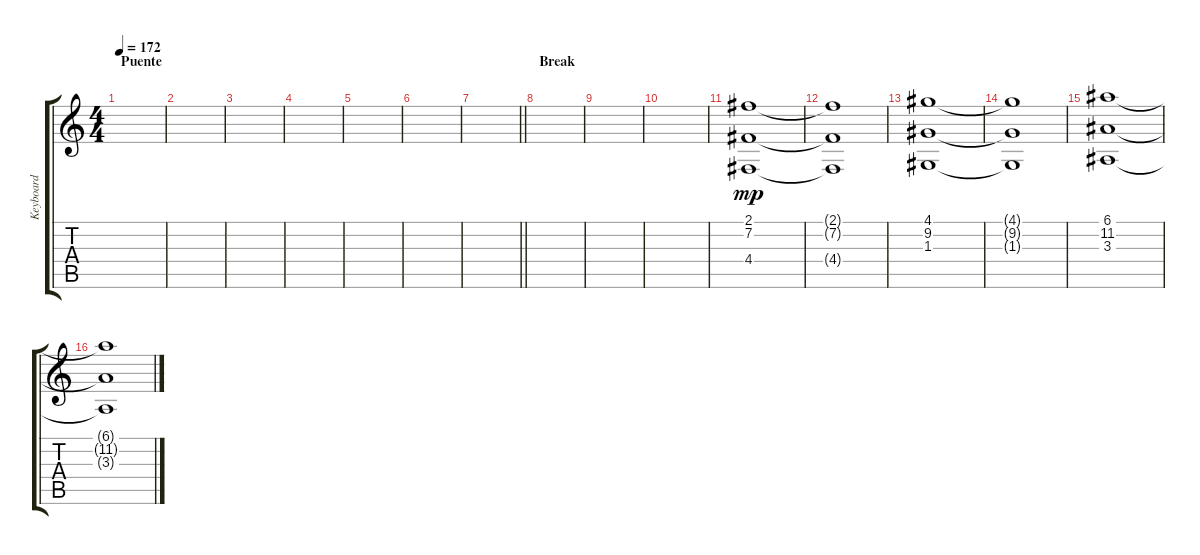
\track ("Keyboard" "Keyboard") {instrument stringensemble1}
\staff {score tabs}
\tuning (E5 B3 G3 D3 A2 E2) {hide}
\ts (4 4)
\section ("" "Puente")
\tempo 172
\clef g2
\ks c
|
|
|
|
|
|
\barLineRight lightlight
|
\section ("" "Break")
|
|
|
(2.1 7.2 4.4).1{dy mp volume 9} |
(2.1{t} 7.2{t} 4.4{t}).1 |
(4.1 9.2 1.3).1 |
(4.1{t} 9.2{t} 1.3{t}).1 |
(6.1 11.2 3.3).1 |
(6.1{t} 11.2{t} 3.3{t}).1
